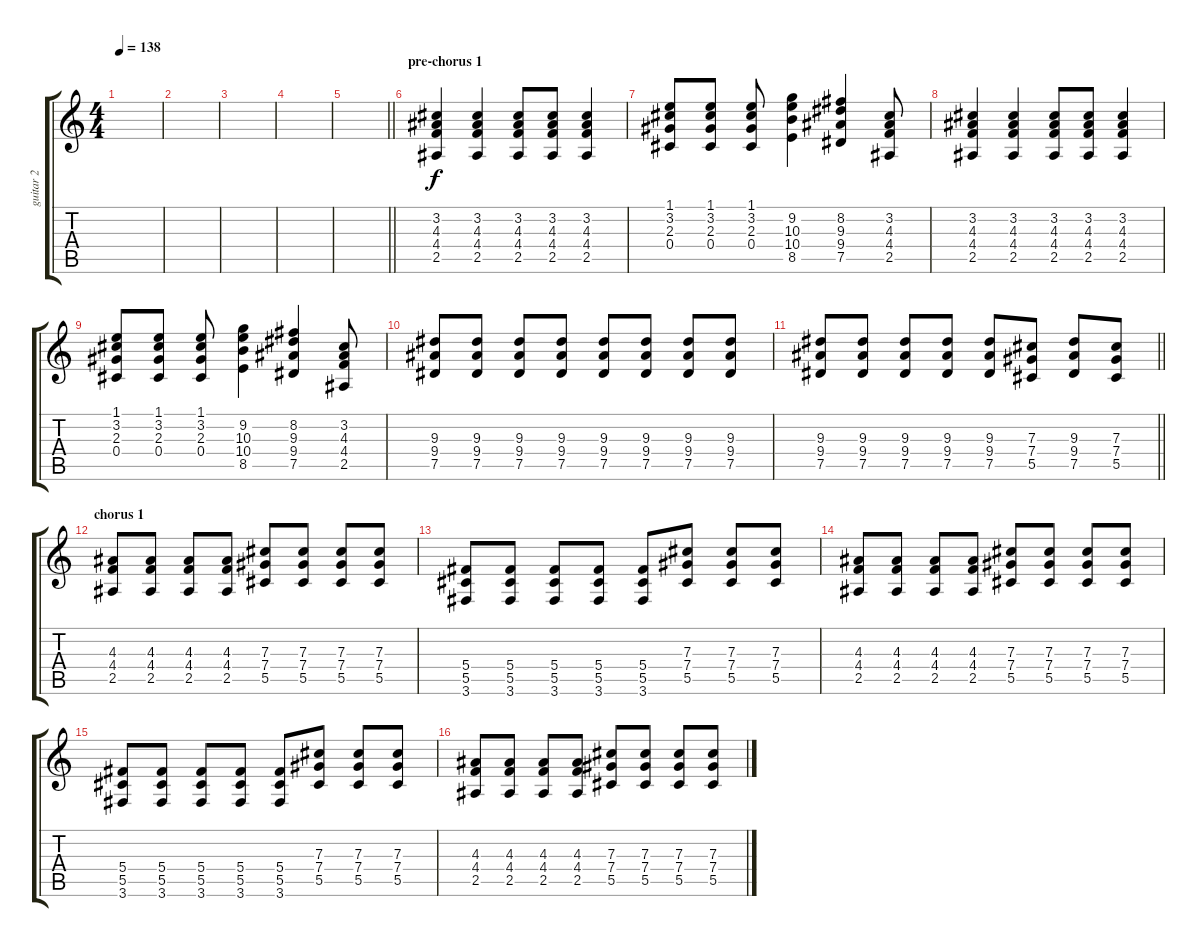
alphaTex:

\track ("guitar 2" "guitar 2") {instrument overdrivenguitar}
\staff {score tabs}
\tuning (Eb4 Bb3 Gb3 Db3 Ab2 Eb2) {hide}
\ts (4 4)
\tempo 138
\clef g2
\ks c
|
|
|
|
\barLineRight lightlight
|
\section ("" "pre-chorus 1")
(3.2 4.3 4.4 2.5).4 (3.2 4.3 4.4 2.5).4 (3.2 4.3 4.4 2.5).8 (3.2 4.3 4.4 2.5).8 (3.2 4.3 4.4 2.5).4 |
(1.1 3.2 2.3 0.4).8 (1.1 3.2 2.3 0.4).8 (1.1 3.2 2.3 0.4).8 (9.2 10.3 10.4 8.5).4 (8.2 9.3 9.4 7.5).4 (3.2 4.3 4.4 2.5).8 |
(3.2 4.3 4.4 2.5).4 (3.2 4.3 4.4 2.5).4 (3.2 4.3 4.4 2.5).8 (3.2 4.3 4.4 2.5).8 (3.2 4.3 4.4 2.5).4 |
(1.1 3.2 2.3 0.4).8 (1.1 3.2 2.3 0.4).8 (1.1 3.2 2.3 0.4).8 (9.2 10.3 10.4 8.5).4 (8.2 9.3 9.4 7.5).4 (3.2 4.3 4.4 2.5).8 |
(9.3 9.4 7.5).8 (9.3 9.4 7.5).8 (9.3 9.4 7.5).8 (9.3 9.4 7.5).8 (9.3 9.4 7.5).8 (9.3 9.4 7.5).8 (9.3 9.4 7.5).8 (9.3 9.4 7.5).8 |
\barLineRight lightlight
(9.3 9.4 7.5).8 (9.3 9.4 7.5).8 (9.3 9.4 7.5).8 (9.3 9.4 7.5).8 (9.3 9.4 7.5).8 (7.3 7.4 5.5).8 (9.3 9.4 7.5).8 (7.3 7.4 5.5).8 |
\section ("" "chorus 1")
(4.3 4.4 2.5).8 (4.3 4.4 2.5).8 (4.3 4.4 2.5).8 (4.3 4.4 2.5).8 (7.3 7.4 5.5).8 (7.3 7.4 5.5).8 (7.3 7.4 5.5).8 (7.3 7.4 5.5).8 |
(5.4 5.5 3.6).8 (5.4 5.5 3.6).8 (5.4 5.5 3.6).8 (5.4 5.5 3.6).8 (5.4 5.5 3.6).8 (7.3 7.4 5.5).8 (7.3 7.4 5.5).8 (7.3 7.4 5.5).8 |
(4.3 4.4 2.5).8 (4.3 4.4 2.5).8 (4.3 4.4 2.5).8 (4.3 4.4 2.5).8 (7.3 7.4 5.5).8 (7.3 7.4 5.5).8 (7.3 7.4 5.5).8 (7.3 7.4 5.5).8 |
(5.4 5.5 3.6).8 (5.4 5.5 3.6).8 (5.4 5.5 3.6).8 (5.4 5.5 3.6).8 (5.4 5.5 3.6).8 (7.3 7.4 5.5).8 (7.3 7.4 5.5).8 (7.3 7.4 5.5).8 |
(4.3 4.4 2.5).8 (4.3 4.4 2.5).8 (4.3 4.4 2.5).8 (4.3 4.4 2.5).8 (7.3 7.4 5.5).8 (7.3 7.4 5.5).8 (7.3 7.4 5.5).8 (7.3 7.4 5.5).8
